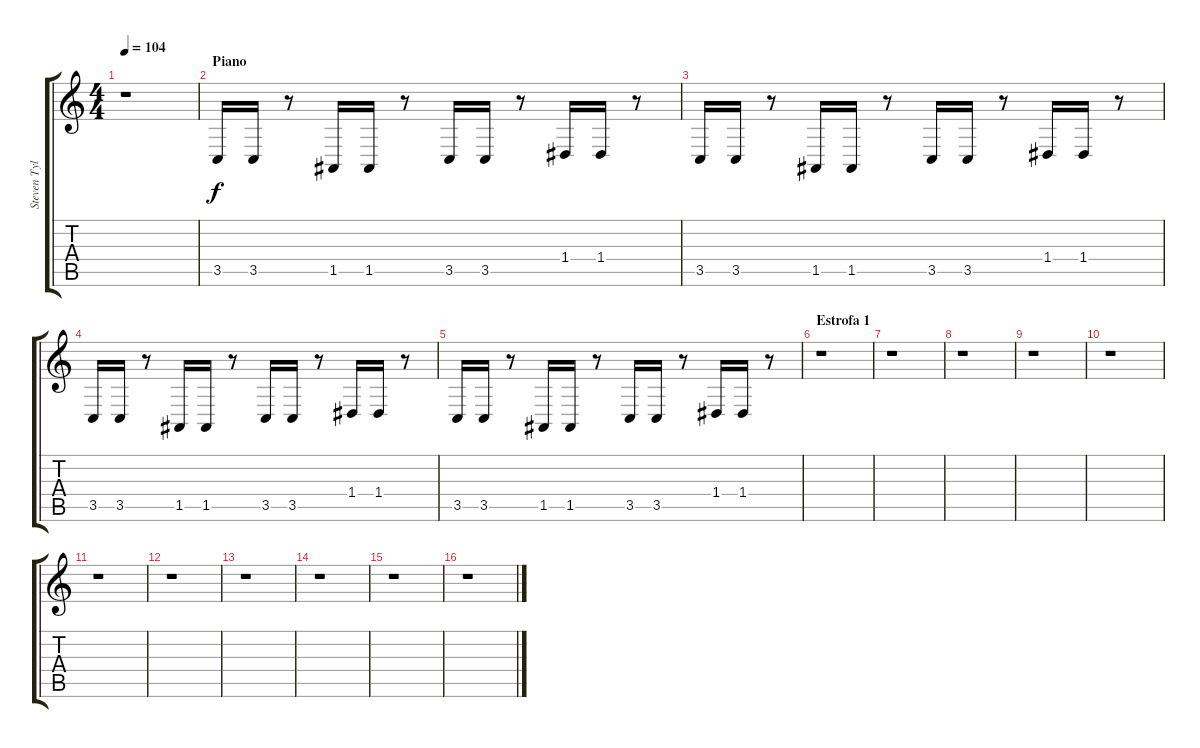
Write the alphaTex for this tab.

\track ("Steven Tyler" "Steven Tyl") {instrument electricgrandpiano}
\staff {score tabs}
\tuning (E4 B3 G3 D3 A2 E2) {hide}
\ts (4 4)
\tempo 104
\clef g2
\ks c
r.1{dy f} |
\section ("" "Piano")
3.5.16 3.5.16 r.8 1.5.16 1.5.16 r.8 3.5.16 3.5.16 r.8 1.4.16 1.4.16 r.8 |
3.5.16 3.5.16 r.8 1.5.16 1.5.16 r.8 3.5.16 3.5.16 r.8 1.4.16 1.4.16 r.8 |
3.5.16 3.5.16 r.8 1.5.16 1.5.16 r.8 3.5.16 3.5.16 r.8 1.4.16 1.4.16 r.8 |
3.5.16 3.5.16 r.8 1.5.16 1.5.16 r.8 3.5.16 3.5.16 r.8 1.4.16 1.4.16 r.8 |
\section ("" "Estrofa 1")
r.1 |
r.1 |
r.1 |
r.1 |
r.1 |
r.1 |
r.1 |
r.1 |
r.1 |
r.1 |
r.1
